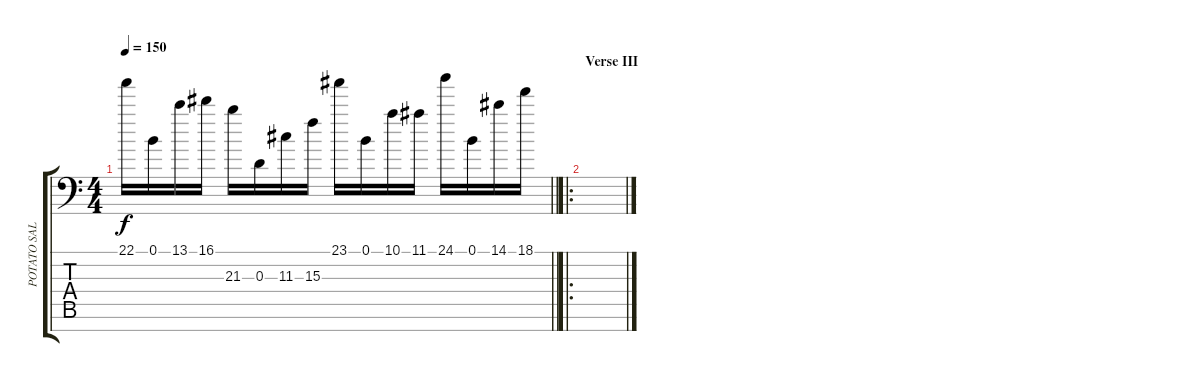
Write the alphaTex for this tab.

\track ("POTATO SALAD " "POTATO SAL") {instrument overdrivenguitar}
\staff {score tabs}
\tuning (B3 Gb3 D3 A2 E2 B1 Gb1) {hide}
\ts (4 4)
\tempo 150
\clef f4
\barLineRight lightlight
\ks c
22.1.16{dy f} 0.1.16 13.1.16 16.1.16 21.3.16 0.3.16 11.3.16 15.3.16 23.1.16 0.1.16 10.1.16 11.1.16 24.1.16 0.1.16 14.1.16 18.1.16 |
\ro
\section ("" "Verse III")
